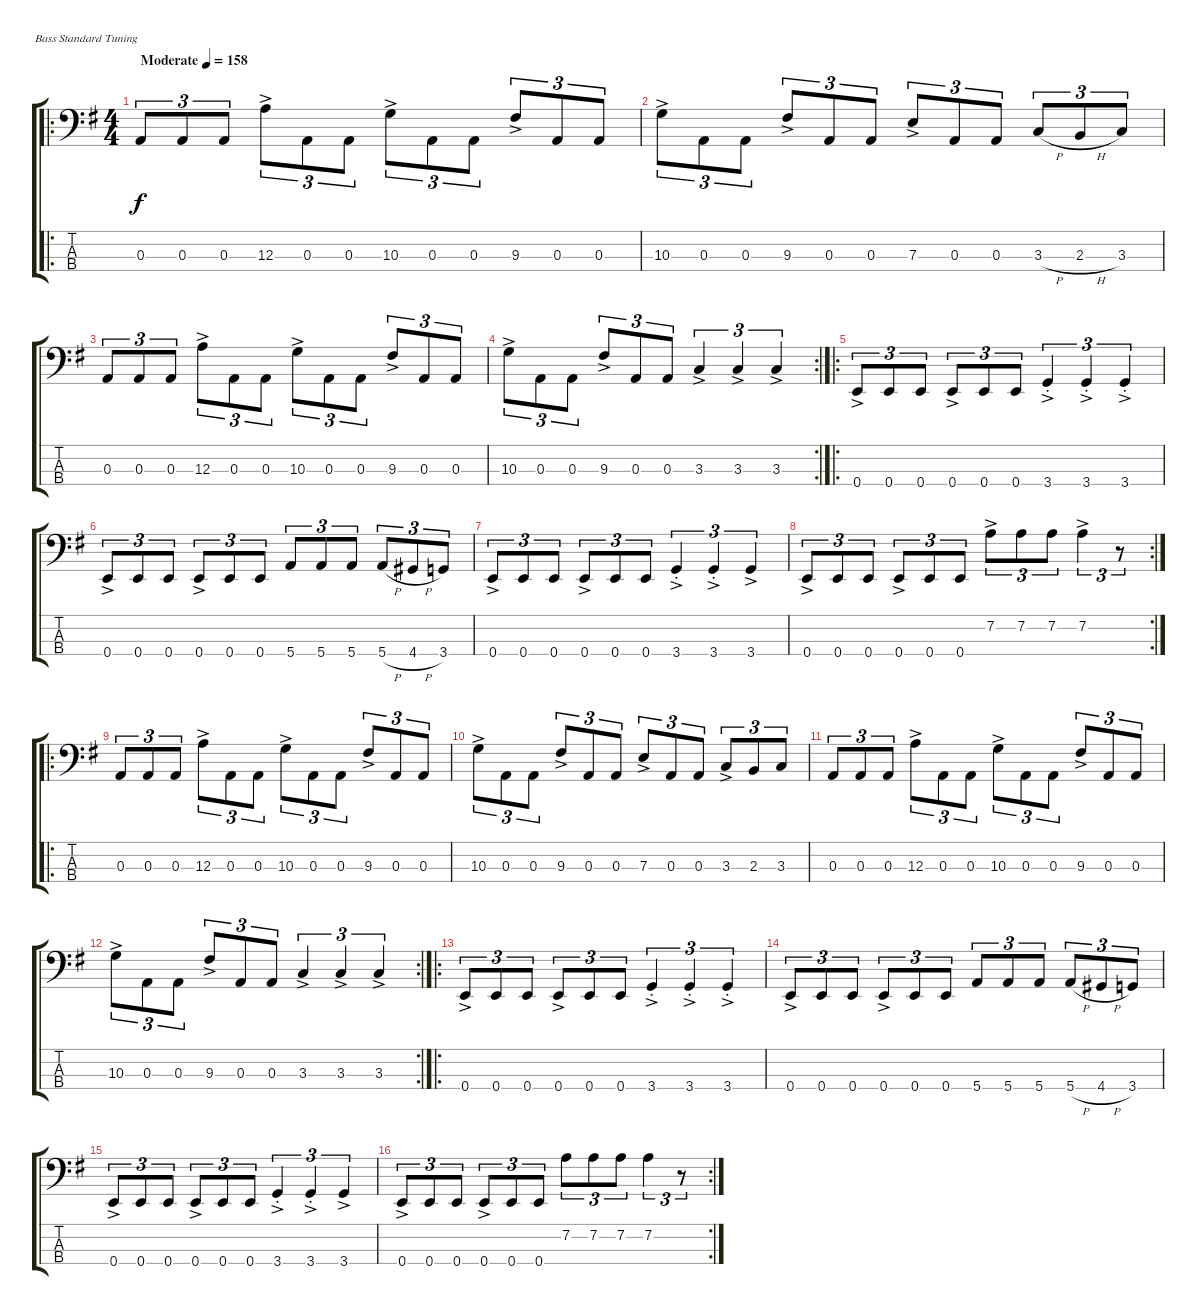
\bracketExtendMode groupsimilarinstruments
\multiTrackTrackNamePolicy hidden
\firstSystemTrackNameOrientation horizontal
\otherSystemsTrackNameOrientation horizontal
\track "" {instrument electricbassfinger}
\staff {score tabs}
\tuning (G2 D2 A1 E1)
\ro
\ts (4 4)
\beaming (8 2 2 2 2)
\tempo (158 "Moderate")
\clef f4
\ks eminor
0.3.8{tu (3 2) dy f instrument electricbassfinger} 0.3.8{tu (3 2)} 0.3.8{tu (3 2)} 12.3{ac}.8{tu (3 2)} 0.3.8{tu (3 2)} 0.3.8{tu (3 2)} 10.3{ac}.8{tu (3 2)} 0.3.8{tu (3 2)} 0.3.8{tu (3 2)} 9.3{ac}.8{tu (3 2)} 0.3.8{tu (3 2)} 0.3.8{tu (3 2)} |
10.3{ac}.8{tu (3 2)} 0.3.8{tu (3 2)} 0.3.8{tu (3 2)} 9.3{ac}.8{tu (3 2)} 0.3.8{tu (3 2)} 0.3.8{tu (3 2)} 7.3{ac}.8{tu (3 2)} 0.3.8{tu (3 2)} 0.3.8{tu (3 2)} 3.3{h}.8{tu (3 2)} 2.3{h}.8{tu (3 2)} 3.3.8{tu (3 2)} |
0.3.8{tu (3 2)} 0.3.8{tu (3 2)} 0.3.8{tu (3 2)} 12.3{ac}.8{tu (3 2)} 0.3.8{tu (3 2)} 0.3.8{tu (3 2)} 10.3{ac}.8{tu (3 2)} 0.3.8{tu (3 2)} 0.3.8{tu (3 2)} 9.3{ac}.8{tu (3 2)} 0.3.8{tu (3 2)} 0.3.8{tu (3 2)} |
\rc 2
10.3{ac}.8{tu (3 2)} 0.3.8{tu (3 2)} 0.3.8{tu (3 2)} 9.3{ac}.8{tu (3 2)} 0.3.8{tu (3 2)} 0.3.8{tu (3 2)} 3.3{ac}.4{tu (3 2)} 3.3{ac}.4{tu (3 2)} 3.3{ac}.4{tu (3 2)} |
\ro
0.4{ac}.8{tu (3 2)} 0.4.8{tu (3 2)} 0.4.8{tu (3 2)} 0.4{ac}.8{tu (3 2)} 0.4.8{tu (3 2)} 0.4.8{tu (3 2)} 3.4{ac st}.4{tu (3 2)} 3.4{ac st}.4{tu (3 2)} 3.4{ac st}.4{tu (3 2)} |
0.4{ac}.8{tu (3 2)} 0.4.8{tu (3 2)} 0.4.8{tu (3 2)} 0.4{ac}.8{tu (3 2)} 0.4.8{tu (3 2)} 0.4.8{tu (3 2)} 5.4.8{tu (3 2)} 5.4.8{tu (3 2)} 5.4.8{tu (3 2)} 5.4{h}.8{tu (3 2)} 4.4{h}.8{tu (3 2)} 3.4.8{tu (3 2)} |
0.4{ac}.8{tu (3 2)} 0.4.8{tu (3 2)} 0.4.8{tu (3 2)} 0.4{ac}.8{tu (3 2)} 0.4.8{tu (3 2)} 0.4.8{tu (3 2)} 3.4{ac st}.4{tu (3 2)} 3.4{ac st}.4{tu (3 2)} 3.4{ac}.4{tu (3 2)} |
\rc 2
0.4{ac}.8{tu (3 2)} 0.4.8{tu (3 2)} 0.4.8{tu (3 2)} 0.4{ac}.8{tu (3 2)} 0.4.8{tu (3 2)} 0.4.8{tu (3 2)} 7.2{ac}.8{tu (3 2)} 7.2.8{tu (3 2)} 7.2.8{tu (3 2)} 7.2{ac}.4{tu (3 2)} r.8{tu (3 2)} |
\ro
0.3.8{tu (3 2)} 0.3.8{tu (3 2)} 0.3.8{tu (3 2)} 12.3{ac}.8{tu (3 2)} 0.3.8{tu (3 2)} 0.3.8{tu (3 2)} 10.3{ac}.8{tu (3 2)} 0.3.8{tu (3 2)} 0.3.8{tu (3 2)} 9.3{ac}.8{tu (3 2)} 0.3.8{tu (3 2)} 0.3.8{tu (3 2)} |
10.3{ac}.8{tu (3 2)} 0.3.8{tu (3 2)} 0.3.8{tu (3 2)} 9.3{ac}.8{tu (3 2)} 0.3.8{tu (3 2)} 0.3.8{tu (3 2)} 7.3{ac}.8{tu (3 2)} 0.3.8{tu (3 2)} 0.3.8{tu (3 2)} 3.3{ac}.8{tu (3 2)} 2.3.8{tu (3 2)} 3.3.8{tu (3 2)} |
0.3.8{tu (3 2)} 0.3.8{tu (3 2)} 0.3.8{tu (3 2)} 12.3{ac}.8{tu (3 2)} 0.3.8{tu (3 2)} 0.3.8{tu (3 2)} 10.3{ac}.8{tu (3 2)} 0.3.8{tu (3 2)} 0.3.8{tu (3 2)} 9.3{ac}.8{tu (3 2)} 0.3.8{tu (3 2)} 0.3.8{tu (3 2)} |
\rc 2
10.3{ac}.8{tu (3 2)} 0.3.8{tu (3 2)} 0.3.8{tu (3 2)} 9.3{ac}.8{tu (3 2)} 0.3.8{tu (3 2)} 0.3.8{tu (3 2)} 3.3{ac}.4{tu (3 2)} 3.3{ac}.4{tu (3 2)} 3.3{ac}.4{tu (3 2)} |
\ro
0.4{ac}.8{tu (3 2)} 0.4.8{tu (3 2)} 0.4.8{tu (3 2)} 0.4{ac}.8{tu (3 2)} 0.4.8{tu (3 2)} 0.4.8{tu (3 2)} 3.4{ac st}.4{tu (3 2)} 3.4{ac st}.4{tu (3 2)} 3.4{ac st}.4{tu (3 2)} |
0.4{ac}.8{tu (3 2)} 0.4.8{tu (3 2)} 0.4.8{tu (3 2)} 0.4{ac}.8{tu (3 2)} 0.4.8{tu (3 2)} 0.4.8{tu (3 2)} 5.4.8{tu (3 2)} 5.4.8{tu (3 2)} 5.4.8{tu (3 2)} 5.4{h}.8{tu (3 2)} 4.4{h}.8{tu (3 2)} 3.4.8{tu (3 2)} |
0.4{ac}.8{tu (3 2)} 0.4.8{tu (3 2)} 0.4.8{tu (3 2)} 0.4{ac}.8{tu (3 2)} 0.4.8{tu (3 2)} 0.4.8{tu (3 2)} 3.4{ac st}.4{tu (3 2)} 3.4{ac st}.4{tu (3 2)} 3.4{ac}.4{tu (3 2)} |
\rc 2
0.4{ac}.8{tu (3 2)} 0.4.8{tu (3 2)} 0.4.8{tu (3 2)} 0.4{ac}.8{tu (3 2)} 0.4.8{tu (3 2)} 0.4.8{tu (3 2)} 7.2.8{tu (3 2)} 7.2.8{tu (3 2)} 7.2.8{tu (3 2)} 7.2.4{tu (3 2)} r.8{tu (3 2)}
